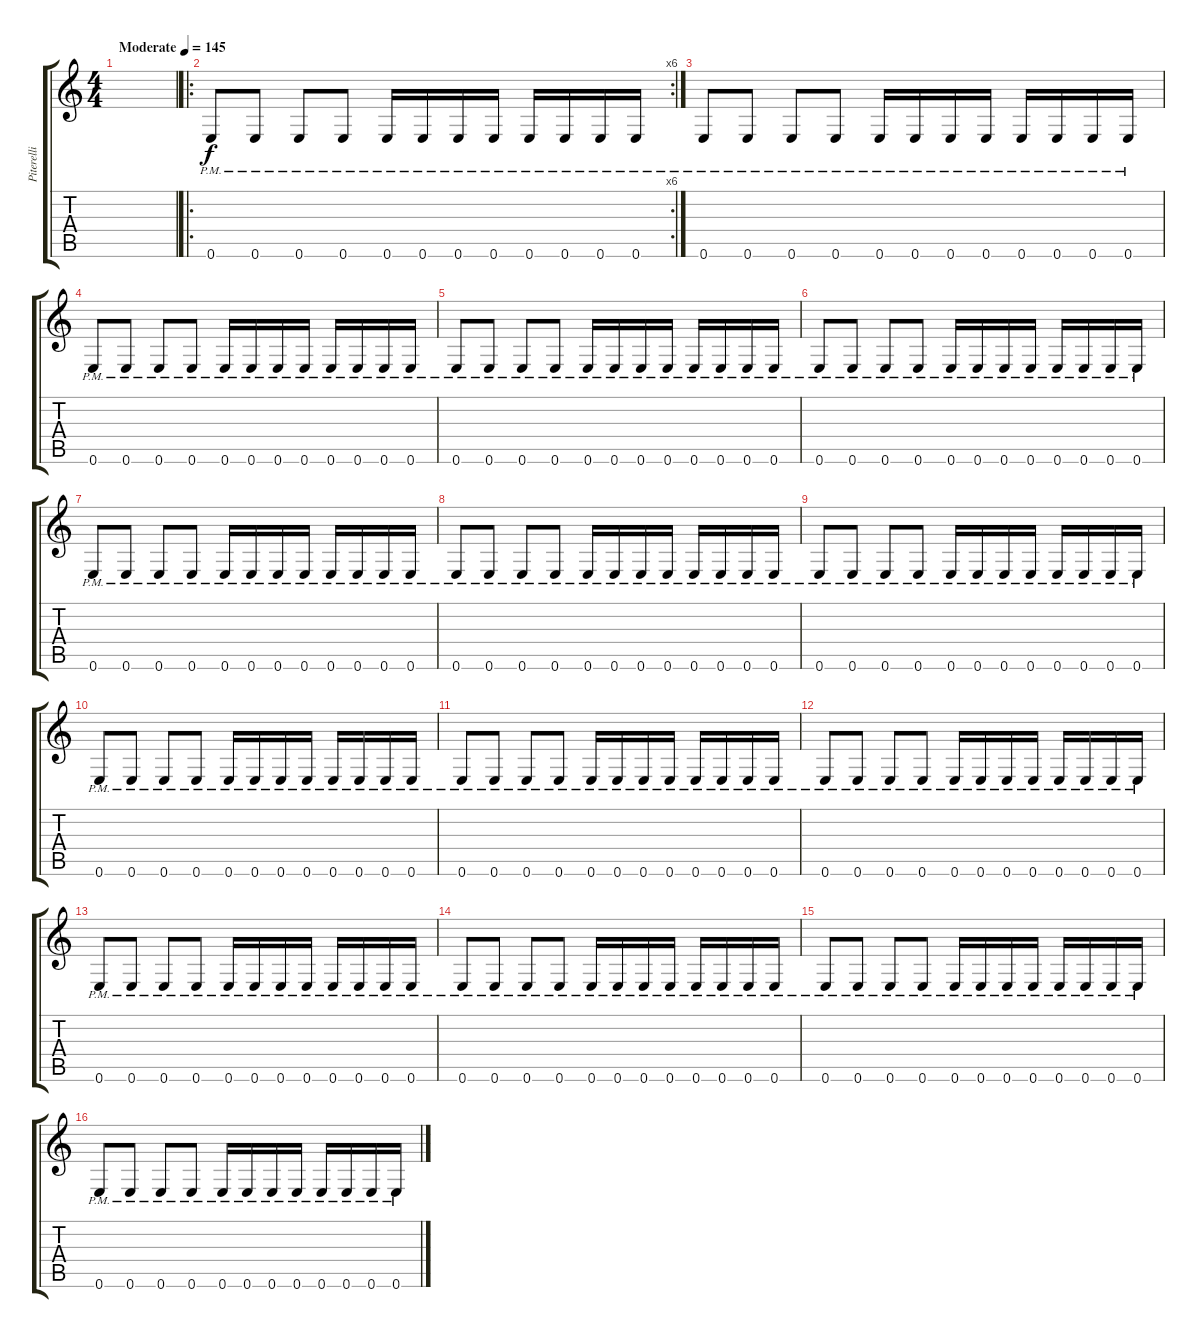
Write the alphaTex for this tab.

\track ("Piterelli" "Piterelli") {instrument distortionguitar}
\staff {score tabs}
\tuning (E4 B3 G3 D3 A2 E2) {hide}
\ts (4 4)
\tempo (145 "Moderate")
\clef g2
\ks c
|
\ro
\rc 6
0.6{pm}.8 0.6{pm}.8 0.6{pm}.8 0.6{pm}.8 0.6{pm}.16 0.6{pm}.16 0.6{pm}.16 0.6{pm}.16 0.6{pm}.16 0.6{pm}.16 0.6{pm}.16 0.6{pm}.16 |
0.6{pm}.8 0.6{pm}.8 0.6{pm}.8 0.6{pm}.8 0.6{pm}.16 0.6{pm}.16 0.6{pm}.16 0.6{pm}.16 0.6{pm}.16 0.6{pm}.16 0.6{pm}.16 0.6{pm}.16 |
0.6{pm}.8 0.6{pm}.8 0.6{pm}.8 0.6{pm}.8 0.6{pm}.16 0.6{pm}.16 0.6{pm}.16 0.6{pm}.16 0.6{pm}.16 0.6{pm}.16 0.6{pm}.16 0.6{pm}.16 |
0.6{pm}.8 0.6{pm}.8 0.6{pm}.8 0.6{pm}.8 0.6{pm}.16 0.6{pm}.16 0.6{pm}.16 0.6{pm}.16 0.6{pm}.16 0.6{pm}.16 0.6{pm}.16 0.6{pm}.16 |
0.6{pm}.8 0.6{pm}.8 0.6{pm}.8 0.6{pm}.8 0.6{pm}.16 0.6{pm}.16 0.6{pm}.16 0.6{pm}.16 0.6{pm}.16 0.6{pm}.16 0.6{pm}.16 0.6{pm}.16 |
0.6{pm}.8 0.6{pm}.8 0.6{pm}.8 0.6{pm}.8 0.6{pm}.16 0.6{pm}.16 0.6{pm}.16 0.6{pm}.16 0.6{pm}.16 0.6{pm}.16 0.6{pm}.16 0.6{pm}.16 |
0.6{pm}.8 0.6{pm}.8 0.6{pm}.8 0.6{pm}.8 0.6{pm}.16 0.6{pm}.16 0.6{pm}.16 0.6{pm}.16 0.6{pm}.16 0.6{pm}.16 0.6{pm}.16 0.6{pm}.16 |
0.6{pm}.8 0.6{pm}.8 0.6{pm}.8 0.6{pm}.8 0.6{pm}.16 0.6{pm}.16 0.6{pm}.16 0.6{pm}.16 0.6{pm}.16 0.6{pm}.16 0.6{pm}.16 0.6{pm}.16 |
0.6{pm}.8 0.6{pm}.8 0.6{pm}.8 0.6{pm}.8 0.6{pm}.16 0.6{pm}.16 0.6{pm}.16 0.6{pm}.16 0.6{pm}.16 0.6{pm}.16 0.6{pm}.16 0.6{pm}.16 |
0.6{pm}.8 0.6{pm}.8 0.6{pm}.8 0.6{pm}.8 0.6{pm}.16 0.6{pm}.16 0.6{pm}.16 0.6{pm}.16 0.6{pm}.16 0.6{pm}.16 0.6{pm}.16 0.6{pm}.16 |
0.6{pm}.8 0.6{pm}.8 0.6{pm}.8 0.6{pm}.8 0.6{pm}.16 0.6{pm}.16 0.6{pm}.16 0.6{pm}.16 0.6{pm}.16 0.6{pm}.16 0.6{pm}.16 0.6{pm}.16 |
0.6{pm}.8 0.6{pm}.8 0.6{pm}.8 0.6{pm}.8 0.6{pm}.16 0.6{pm}.16 0.6{pm}.16 0.6{pm}.16 0.6{pm}.16 0.6{pm}.16 0.6{pm}.16 0.6{pm}.16 |
0.6{pm}.8 0.6{pm}.8 0.6{pm}.8 0.6{pm}.8 0.6{pm}.16 0.6{pm}.16 0.6{pm}.16 0.6{pm}.16 0.6{pm}.16 0.6{pm}.16 0.6{pm}.16 0.6{pm}.16 |
0.6{pm}.8 0.6{pm}.8 0.6{pm}.8 0.6{pm}.8 0.6{pm}.16 0.6{pm}.16 0.6{pm}.16 0.6{pm}.16 0.6{pm}.16 0.6{pm}.16 0.6{pm}.16 0.6{pm}.16 |
0.6{pm}.8 0.6{pm}.8 0.6{pm}.8 0.6{pm}.8 0.6{pm}.16 0.6{pm}.16 0.6{pm}.16 0.6{pm}.16 0.6{pm}.16 0.6{pm}.16 0.6{pm}.16 0.6{pm}.16
